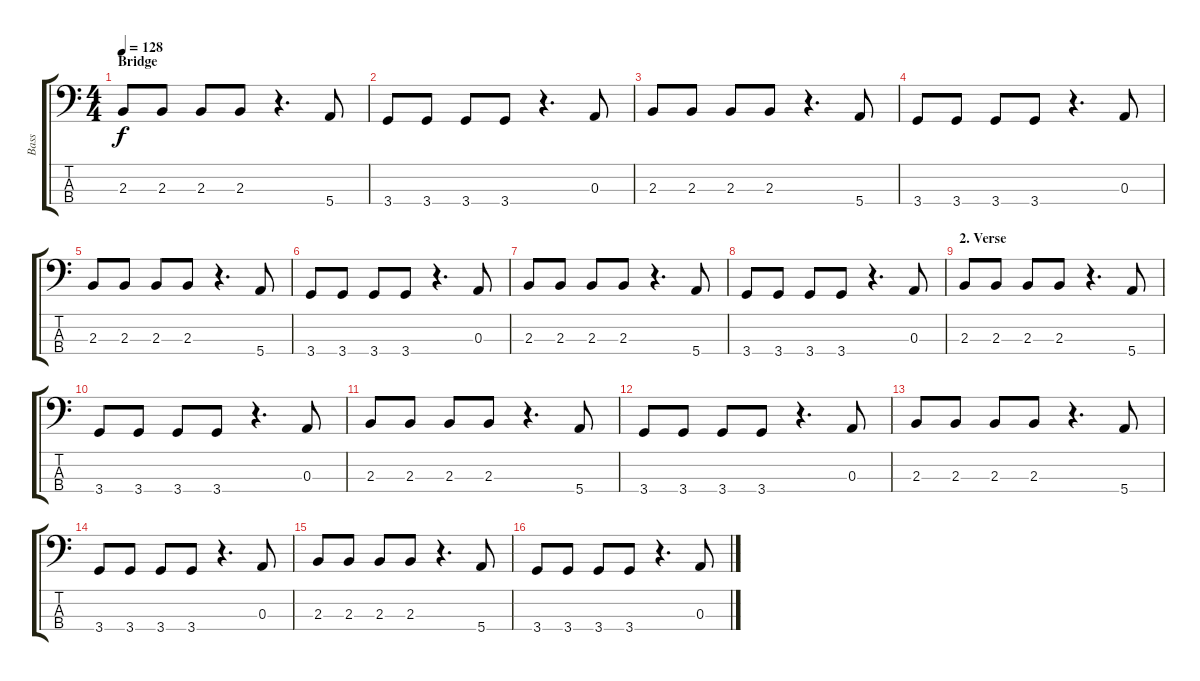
\track ("Bass" "Bass") {instrument electricbassfinger}
\staff {score tabs}
\tuning (G2 D2 A1 E1) {hide}
\ts (4 4)
\section ("" "Bridge")
\tempo 128
\clef f4
\ks c
2.3.8{dy f} 2.3.8 2.3.8 2.3.8 r.4{d} 5.4.8 |
3.4.8 3.4.8 3.4.8 3.4.8 r.4{d} 0.3.8 |
2.3.8 2.3.8 2.3.8 2.3.8 r.4{d} 5.4.8 |
3.4.8 3.4.8 3.4.8 3.4.8 r.4{d} 0.3.8 |
2.3.8 2.3.8 2.3.8 2.3.8 r.4{d} 5.4.8 |
3.4.8 3.4.8 3.4.8 3.4.8 r.4{d} 0.3.8 |
2.3.8 2.3.8 2.3.8 2.3.8 r.4{d} 5.4.8 |
3.4.8 3.4.8 3.4.8 3.4.8 r.4{d} 0.3.8 |
\section ("" "2. Verse")
2.3.8 2.3.8 2.3.8 2.3.8 r.4{d} 5.4.8 |
3.4.8 3.4.8 3.4.8 3.4.8 r.4{d} 0.3.8 |
2.3.8 2.3.8 2.3.8 2.3.8 r.4{d} 5.4.8 |
3.4.8 3.4.8 3.4.8 3.4.8 r.4{d} 0.3.8 |
2.3.8 2.3.8 2.3.8 2.3.8 r.4{d} 5.4.8 |
3.4.8 3.4.8 3.4.8 3.4.8 r.4{d} 0.3.8 |
2.3.8 2.3.8 2.3.8 2.3.8 r.4{d} 5.4.8 |
3.4.8 3.4.8 3.4.8 3.4.8 r.4{d} 0.3.8
